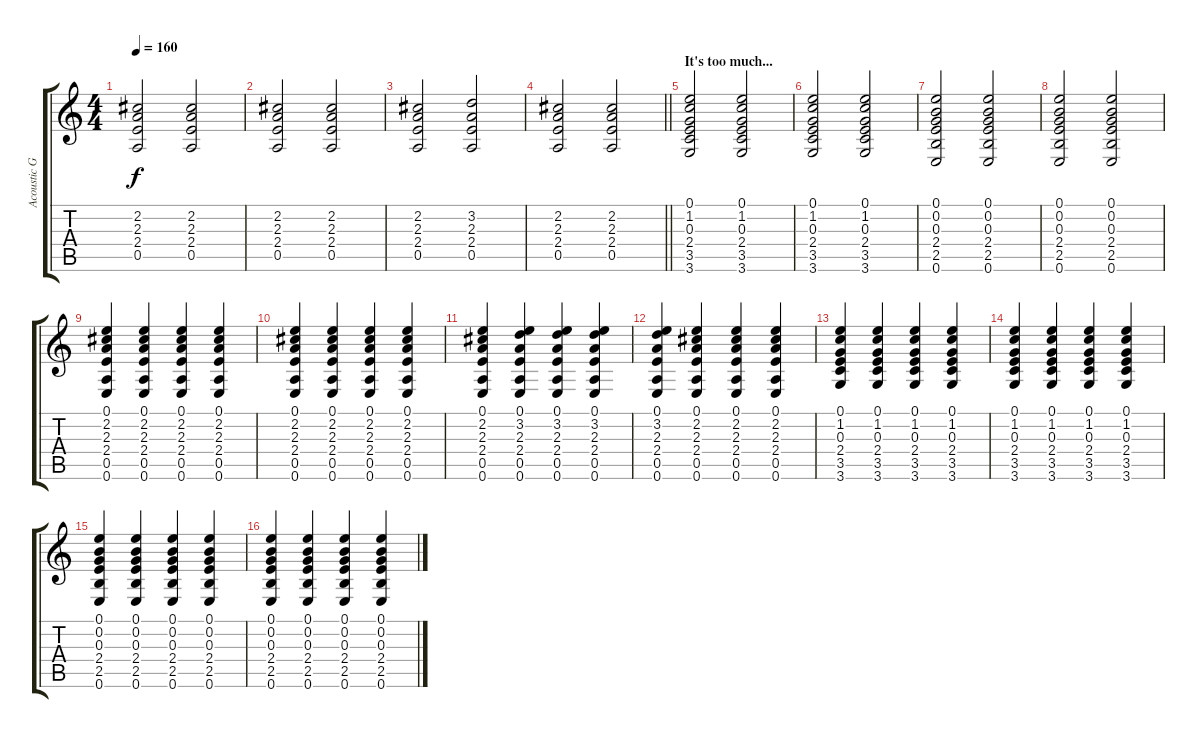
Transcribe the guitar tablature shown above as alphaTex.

\track ("Acoustic Guitar" "Acoustic G") {instrument acousticguitarnylon}
\staff {score tabs}
\tuning (E4 B3 G3 D3 A2 E2) {hide}
\ts (4 4)
\tempo 160
\clef g2
\ks c
(2.2 2.3 2.4 0.5).2{dy f} (2.2 2.3 2.4 0.5).2 |
(2.2 2.3 2.4 0.5).2 (2.2 2.3 2.4 0.5).2 |
(2.2 2.3 2.4 0.5).2 (3.2 2.3 2.4 0.5).2 |
\barLineRight lightlight
(2.2 2.3 2.4 0.5).2 (2.2 2.3 2.4 0.5).2 |
\section ("" "It's too much...")
(0.1 1.2 0.3 2.4 3.5 3.6).2 (0.1 1.2 0.3 2.4 3.5 3.6).2 |
(0.1 1.2 0.3 2.4 3.5 3.6).2 (0.1 1.2 0.3 2.4 3.5 3.6).2 |
(0.1 0.2 0.3 2.4 2.5 0.6).2 (0.1 0.2 0.3 2.4 2.5 0.6).2 |
(0.1 0.2 0.3 2.4 2.5 0.6).2 (0.1 0.2 0.3 2.4 2.5 0.6).2 |
(0.1 2.2 2.3 2.4 0.5 0.6).4 (0.1 2.2 2.3 2.4 0.5 0.6).4 (0.1 2.2 2.3 2.4 0.5 0.6).4 (0.1 2.2 2.3 2.4 0.5 0.6).4 |
(0.1 2.2 2.3 2.4 0.5 0.6).4 (0.1 2.2 2.3 2.4 0.5 0.6).4 (0.1 2.2 2.3 2.4 0.5 0.6).4 (0.1 2.2 2.3 2.4 0.5 0.6).4 |
(0.1 2.2 2.3 2.4 0.5 0.6).4 (0.1 3.2 2.3 2.4 0.5 0.6).4 (0.1 3.2 2.3 2.4 0.5 0.6).4 (0.1 3.2 2.3 2.4 0.5 0.6).4 |
(0.1 3.2 2.3 2.4 0.5 0.6).4 (0.1 2.2 2.3 2.4 0.5 0.6).4 (0.1 2.2 2.3 2.4 0.5 0.6).4 (0.1 2.2 2.3 2.4 0.5 0.6).4 |
(0.1 1.2 0.3 2.4 3.5 3.6).4 (0.1 1.2 0.3 2.4 3.5 3.6).4 (0.1 1.2 0.3 2.4 3.5 3.6).4 (0.1 1.2 0.3 2.4 3.5 3.6).4 |
(0.1 1.2 0.3 2.4 3.5 3.6).4 (0.1 1.2 0.3 2.4 3.5 3.6).4 (0.1 1.2 0.3 2.4 3.5 3.6).4 (0.1 1.2 0.3 2.4 3.5 3.6).4 |
(0.1 0.2 0.3 2.4 2.5 0.6).4 (0.1 0.2 0.3 2.4 2.5 0.6).4 (0.1 0.2 0.3 2.4 2.5 0.6).4 (0.1 0.2 0.3 2.4 2.5 0.6).4 |
(0.1 0.2 0.3 2.4 2.5 0.6).4 (0.1 0.2 0.3 2.4 2.5 0.6).4 (0.1 0.2 0.3 2.4 2.5 0.6).4 (0.1 0.2 0.3 2.4 2.5 0.6).4
